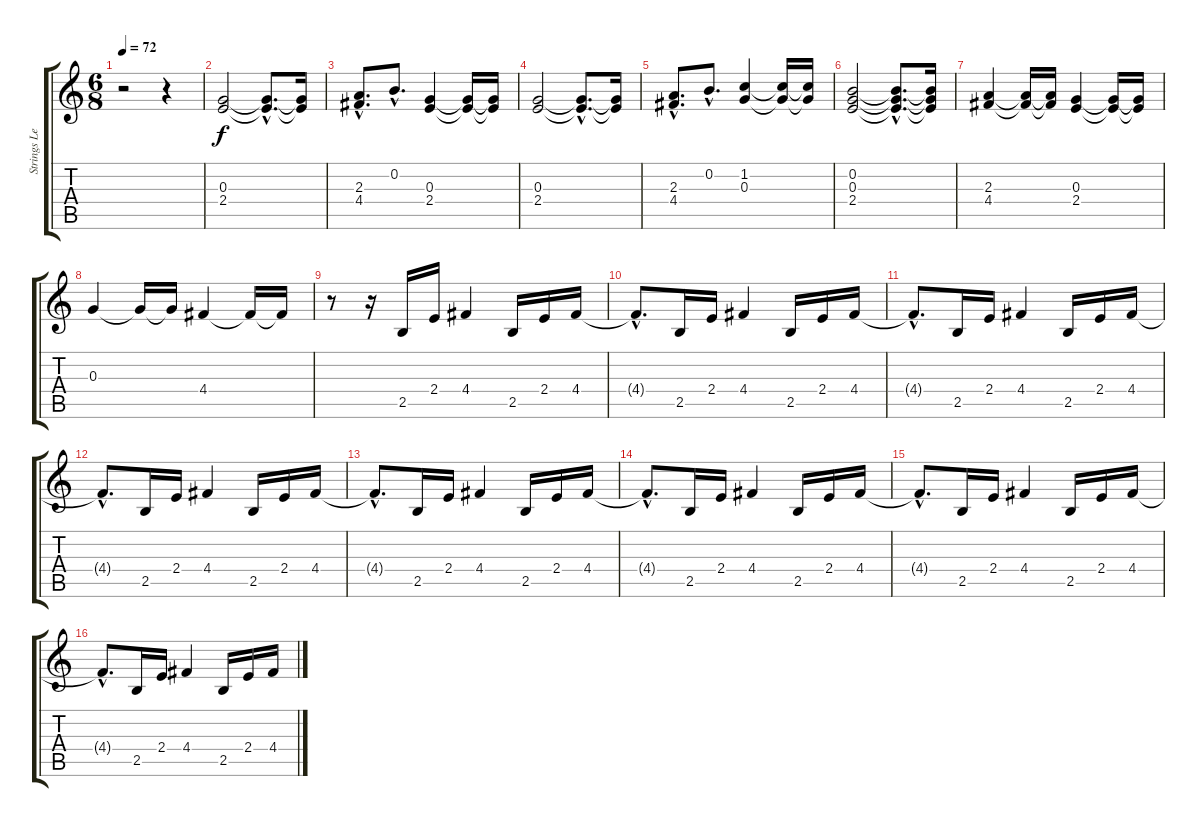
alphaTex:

\track ("Strings Left" "Strings Le") {instrument stringensemble1}
\staff {score tabs}
\tuning (E5 B4 G4 D4 A3 E3) {hide}
\ts (6 8)
\tempo 72
\clef g2
\ks c
r.2{dy f} r.4 |
(0.3 2.4).2 (0.3{hac t} 2.4{hac t}).8{d} (0.3{t} 2.4{t}).16 |
(2.3{hac} 4.4{hac}).8{d} 0.2{hac}.8{d} (0.3 2.4).4 (0.3{t} 2.4{t}).16 (0.3{t} 2.4{t}).16 |
(0.3 2.4).2 (0.3{hac t} 2.4{hac t}).8{d} (0.3{t} 2.4{t}).16 |
(2.3{hac} 4.4{hac}).8{d} 0.2{hac}.8{d} (1.2 0.3).4 (1.2{t} 0.3{t}).16 (1.2{t} 0.3{t}).16 |
(0.2 0.3 2.4).2 (0.2{hac t} 0.3{hac t} 2.4{hac t}).8{d} (0.2{t} 0.3{t} 2.4{t}).16 |
(2.3 4.4).4 (2.3{t} 4.4{t}).16 (2.3{t} 4.4{t}).16 (0.3 2.4).4 (0.3{t} 2.4{t}).16 (0.3{t} 2.4{t}).16 |
0.3.4 0.3{t}.16 0.3{t}.16 4.4.4 4.4{t}.16 4.4{t}.16 |
r.8 r.16 2.5.16 2.4.16 4.4.4 2.5.16 2.4.16 4.4.16 |
4.4{hac t}.8{d} 2.5.16 2.4.16 4.4.4 2.5.16 2.4.16 4.4.16 |
4.4{hac t}.8{d} 2.5.16 2.4.16 4.4.4 2.5.16 2.4.16 4.4.16 |
4.4{hac t}.8{d} 2.5.16 2.4.16 4.4.4 2.5.16 2.4.16 4.4.16 |
4.4{hac t}.8{d} 2.5.16 2.4.16 4.4.4 2.5.16 2.4.16 4.4.16 |
4.4{hac t}.8{d} 2.5.16 2.4.16 4.4.4 2.5.16 2.4.16 4.4.16 |
4.4{hac t}.8{d} 2.5.16 2.4.16 4.4.4 2.5.16 2.4.16 4.4.16 |
4.4{hac t}.8{d} 2.5.16 2.4.16 4.4.4 2.5.16 2.4.16 4.4.16
